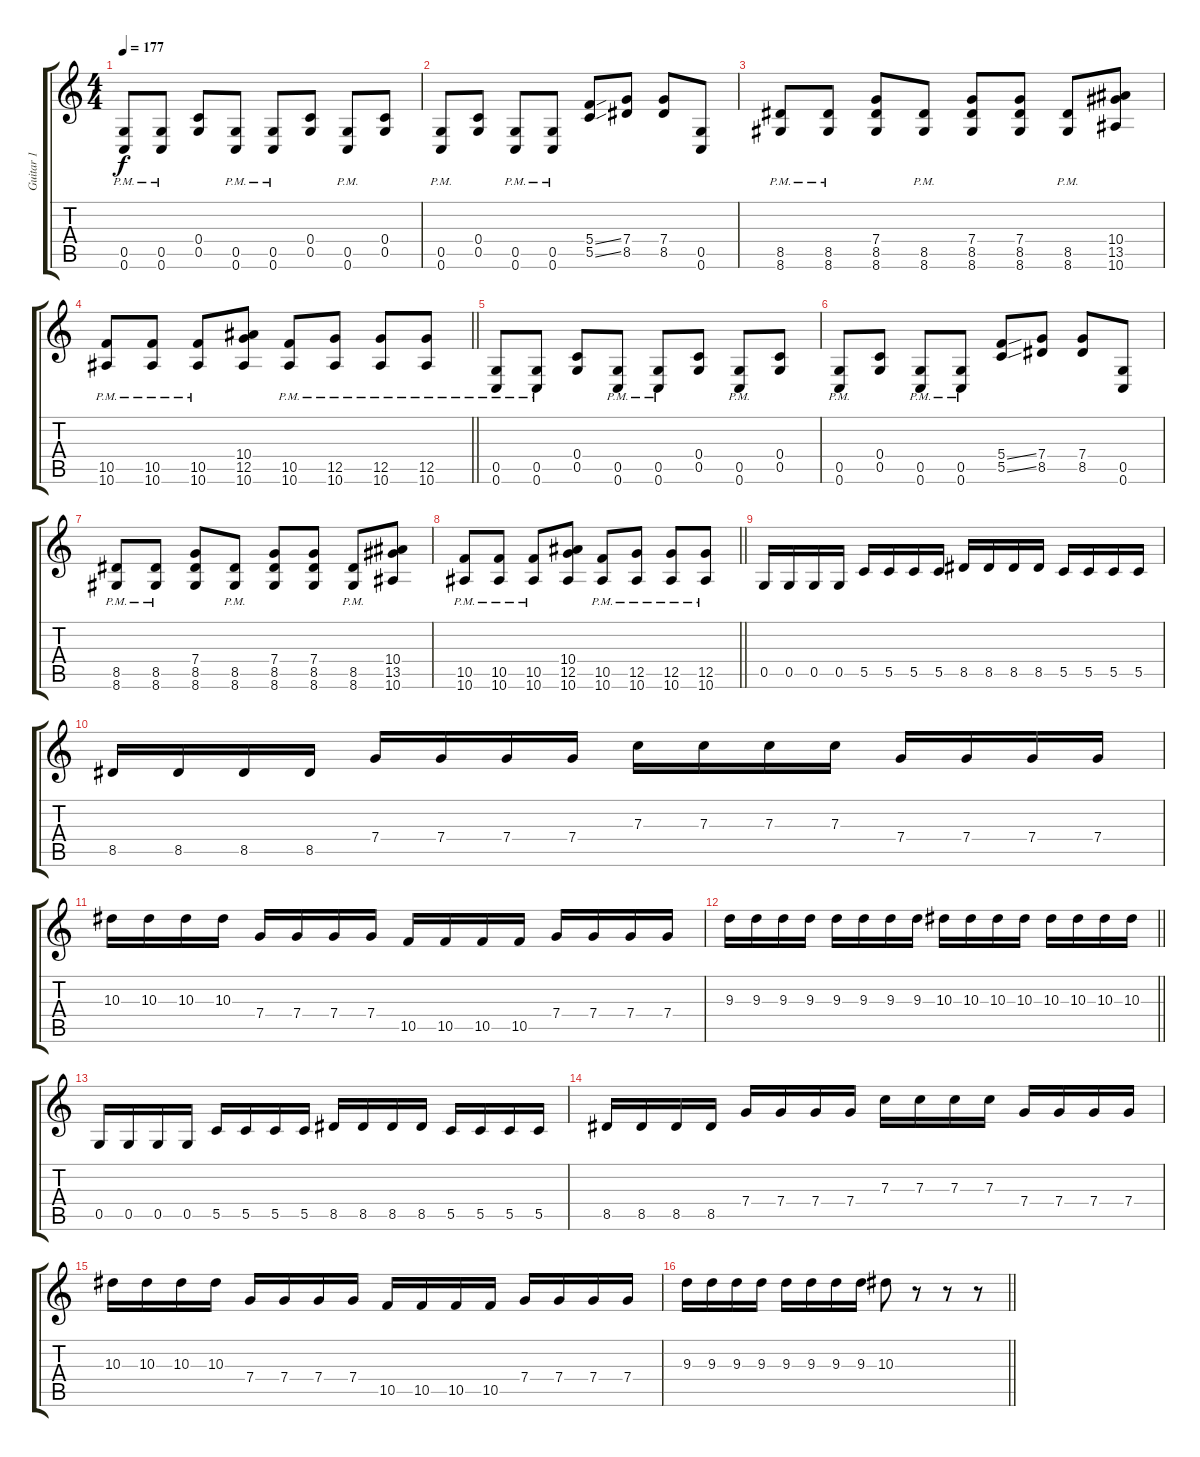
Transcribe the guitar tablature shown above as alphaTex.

\track ("Guitar 1" "Guitar 1") {instrument distortionguitar}
\staff {score tabs}
\tuning (D4 A3 F3 C3 G2 C2) {hide}
\ts (4 4)
\section ("" "")
\tempo 177
\clef g2
\ks c
(0.5{pm} 0.6{pm}).8{dy f} (0.5{pm} 0.6{pm}).8 (0.4 0.5).8 (0.5{pm} 0.6{pm}).8 (0.5{pm} 0.6{pm}).8 (0.4 0.5).8 (0.5{pm} 0.6{pm}).8 (0.4 0.5).8 |
(0.5{pm} 0.6{pm}).8 (0.4 0.5).8 (0.5{pm} 0.6{pm}).8 (0.5{pm} 0.6{pm}).8 (5.4{ss} 5.5{ss}).8 (7.4 8.5).8 (7.4 8.5).8 (0.5 0.6).8 |
(8.5{pm} 8.6{pm}).8 (8.5{pm} 8.6{pm}).8 (7.4 8.5 8.6).8 (8.5{pm} 8.6{pm}).8 (7.4 8.5 8.6).8 (7.4 8.5 8.6).8 (8.5{pm} 8.6{pm}).8 (10.4 13.5 10.6).8 |
\barLineRight lightlight
(10.5{pm} 10.6{pm}).8 (10.5{pm} 10.6{pm}).8 (10.5{pm} 10.6{pm}).8 (10.4 12.5 10.6).8 (10.5{pm} 10.6{pm}).8 (12.5{pm} 10.6{pm}).8 (12.5{pm} 10.6{pm}).8 (12.5{pm} 10.6{pm}).8 |
(0.5{pm} 0.6{pm}).8 (0.5{pm} 0.6{pm}).8 (0.4 0.5).8 (0.5{pm} 0.6{pm}).8 (0.5{pm} 0.6{pm}).8 (0.4 0.5).8 (0.5{pm} 0.6{pm}).8 (0.4 0.5).8 |
(0.5{pm} 0.6{pm}).8 (0.4 0.5).8 (0.5{pm} 0.6{pm}).8 (0.5{pm} 0.6{pm}).8 (5.4{ss} 5.5{ss}).8 (7.4 8.5).8 (7.4 8.5).8 (0.5 0.6).8 |
(8.5{pm} 8.6{pm}).8 (8.5{pm} 8.6{pm}).8 (7.4 8.5 8.6).8 (8.5{pm} 8.6{pm}).8 (7.4 8.5 8.6).8 (7.4 8.5 8.6).8 (8.5{pm} 8.6{pm}).8 (10.4 13.5 10.6).8 |
\barLineRight lightlight
(10.5{pm} 10.6{pm}).8 (10.5{pm} 10.6{pm}).8 (10.5{pm} 10.6{pm}).8 (10.4 12.5 10.6).8 (10.5{pm} 10.6{pm}).8 (12.5{pm} 10.6{pm}).8 (12.5{pm} 10.6{pm}).8 (12.5{pm} 10.6{pm}).8 |
0.5.16 0.5.16 0.5.16 0.5.16 5.5.16 5.5.16 5.5.16 5.5.16 8.5.16 8.5.16 8.5.16 8.5.16 5.5.16 5.5.16 5.5.16 5.5.16 |
8.5.16 8.5.16 8.5.16 8.5.16 7.4.16 7.4.16 7.4.16 7.4.16 7.3.16 7.3.16 7.3.16 7.3.16 7.4.16 7.4.16 7.4.16 7.4.16 |
10.3.16 10.3.16 10.3.16 10.3.16 7.4.16 7.4.16 7.4.16 7.4.16 10.5.16 10.5.16 10.5.16 10.5.16 7.4.16 7.4.16 7.4.16 7.4.16 |
\barLineRight lightlight
9.3.16 9.3.16 9.3.16 9.3.16 9.3.16 9.3.16 9.3.16 9.3.16 10.3.16 10.3.16 10.3.16 10.3.16 10.3.16 10.3.16 10.3.16 10.3.16 |
0.5.16 0.5.16 0.5.16 0.5.16 5.5.16 5.5.16 5.5.16 5.5.16 8.5.16 8.5.16 8.5.16 8.5.16 5.5.16 5.5.16 5.5.16 5.5.16 |
8.5.16 8.5.16 8.5.16 8.5.16 7.4.16 7.4.16 7.4.16 7.4.16 7.3.16 7.3.16 7.3.16 7.3.16 7.4.16 7.4.16 7.4.16 7.4.16 |
10.3.16 10.3.16 10.3.16 10.3.16 7.4.16 7.4.16 7.4.16 7.4.16 10.5.16 10.5.16 10.5.16 10.5.16 7.4.16 7.4.16 7.4.16 7.4.16 |
\barLineRight lightlight
9.3.16 9.3.16 9.3.16 9.3.16 9.3.16 9.3.16 9.3.16 9.3.16 10.3.8 r.8 r.8 r.8
